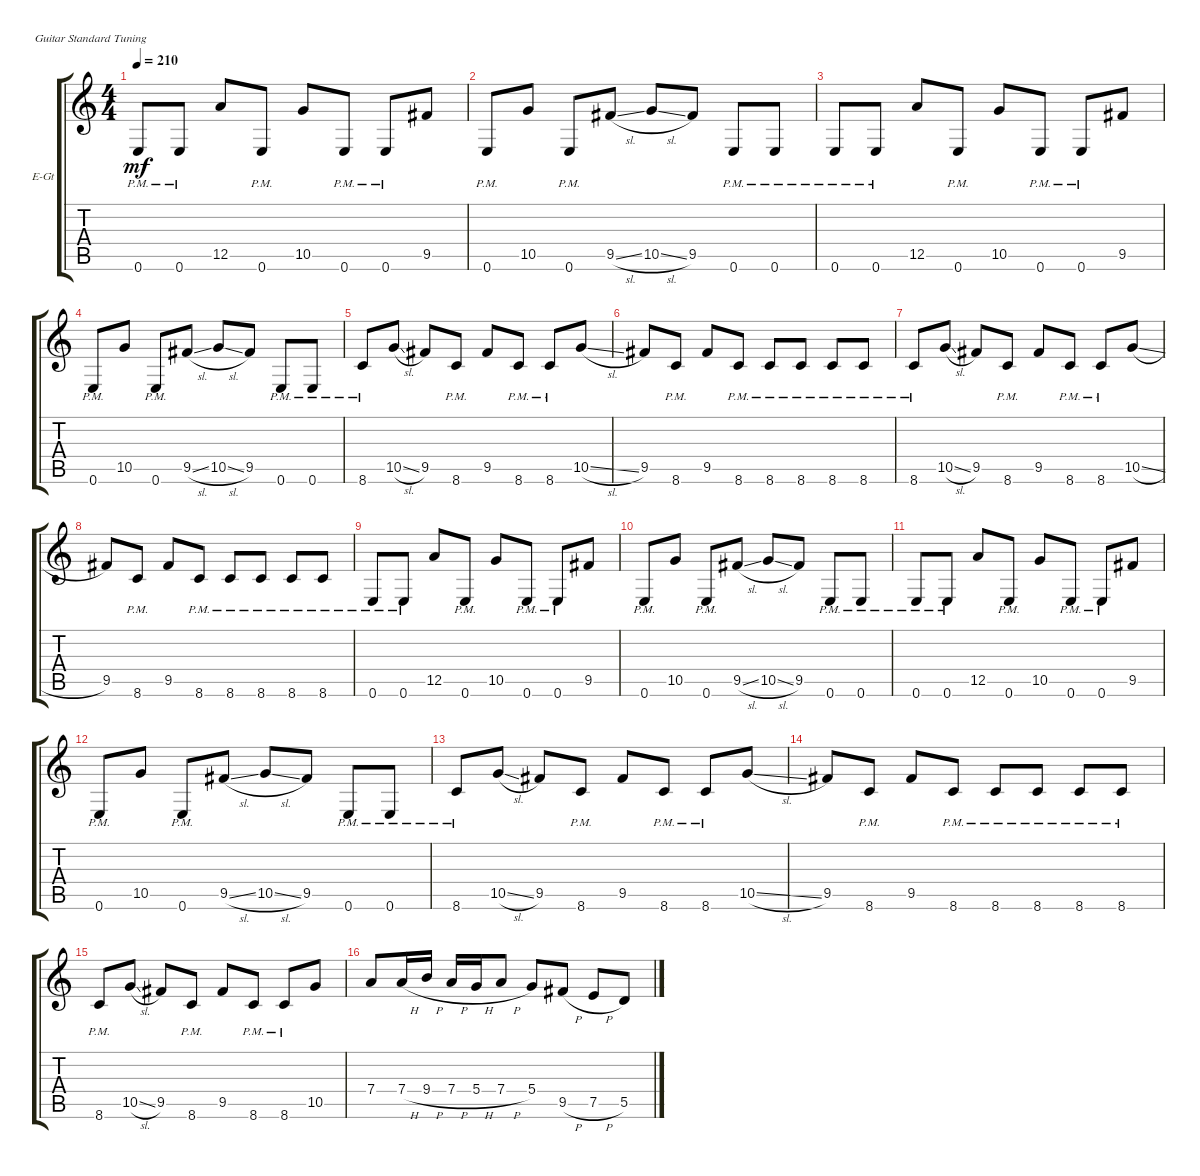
\defaultSystemsLayout 4
\bracketExtendMode groupsimilarinstruments
\firstSystemTrackNameOrientation horizontal
\otherSystemsTrackNameOrientation horizontal
\track ("Electric Guitar (Drive)" "E-Gt") {instrument overdrivenguitar}
\staff {score tabs}
\tuning (E4 B3 G3 D3 A2 E2)
\ts (4 4)
\tempo 210
\clef g2
\ks c
0.6{pm}.8{dy mf instrument overdrivenguitar} 0.6{pm}.8 12.5.8 0.6{pm}.8 10.5.8 0.6{pm}.8 0.6{pm}.8 9.5.8 |
0.6{pm}.8 10.5.8 0.6{pm}.8 9.5{sl}.8 10.5{sl}.8 9.5.8 0.6{pm}.8 0.6{pm}.8 |
0.6{pm}.8 0.6{pm}.8 12.5.8 0.6{pm}.8 10.5.8 0.6{pm}.8 0.6{pm}.8 9.5.8 |
0.6{pm}.8 10.5.8 0.6{pm}.8 9.5{sl}.8 10.5{sl}.8 9.5.8 0.6{pm}.8 0.6{pm}.8 |
8.6{pm}.8 10.5{sl}.8 9.5.8 8.6{pm}.8 9.5.8 8.6{pm}.8 8.6{pm}.8 10.5{sl}.8 |
9.5.8 8.6{pm}.8 9.5.8 8.6{pm}.8 8.6{pm}.8 8.6{pm}.8 8.6{pm}.8 8.6{pm}.8 |
8.6{pm}.8 10.5{sl}.8 9.5.8 8.6{pm}.8 9.5.8 8.6{pm}.8 8.6{pm}.8 10.5{sl}.8 |
9.5.8 8.6{pm}.8 9.5.8 8.6{pm}.8 8.6{pm}.8 8.6{pm}.8 8.6{pm}.8 8.6{pm}.8 |
0.6{pm}.8 0.6{pm}.8 12.5.8 0.6{pm}.8 10.5.8 0.6{pm}.8 0.6{pm}.8 9.5.8 |
0.6{pm}.8 10.5.8 0.6{pm}.8 9.5{sl}.8 10.5{sl}.8 9.5.8 0.6{pm}.8 0.6{pm}.8 |
0.6{pm}.8 0.6{pm}.8 12.5.8 0.6{pm}.8 10.5.8 0.6{pm}.8 0.6{pm}.8 9.5.8 |
0.6{pm}.8 10.5.8 0.6{pm}.8 9.5{sl}.8 10.5{sl}.8 9.5.8 0.6{pm}.8 0.6{pm}.8 |
8.6{pm}.8 10.5{sl}.8 9.5.8 8.6{pm}.8 9.5.8 8.6{pm}.8 8.6{pm}.8 10.5{sl}.8 |
9.5.8 8.6{pm}.8 9.5.8 8.6{pm}.8 8.6{pm}.8 8.6{pm}.8 8.6{pm}.8 8.6{pm}.8 |
8.6{pm}.8 10.5{sl}.8 9.5.8 8.6{pm}.8 9.5.8 8.6{pm}.8 8.6{pm}.8 10.5.8 |
7.4.8 7.4{h}.16 9.4{h}.16 7.4{h}.16 5.4{h}.16 7.4{h}.8 5.4.8 9.5{h}.8 7.5{h}.8 5.5.8
